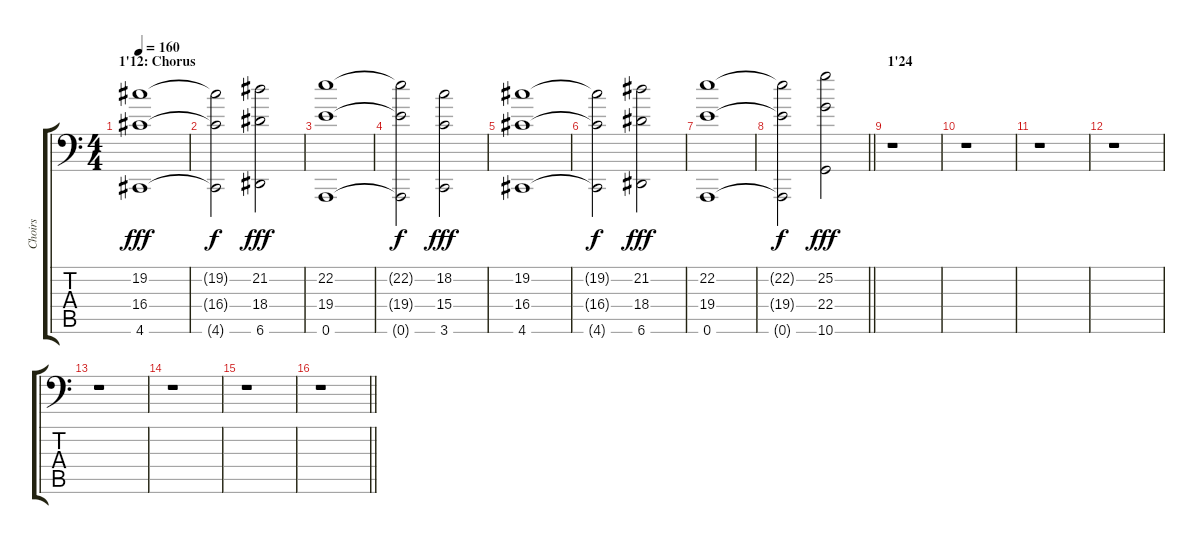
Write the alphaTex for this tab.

\track ("Choirs" "Choirs") {instrument choiraahs}
\staff {score tabs}
\tuning (B3 Gb3 D3 A2 E2 A1) {hide}
\ts (4 4)
\section ("" "1'12: Chorus")
\tempo 160
\clef f4
\ks c
(19.2 16.4 4.6).1{dy fff} |
(19.2{t} 16.4{t} 4.6{t}).2{dy f} (21.2 18.4 6.6).2{dy fff} |
(22.2 19.4 0.6).1 |
(22.2{t} 19.4{t} 0.6{t}).2{dy f} (18.2 15.4 3.6).2{dy fff} |
(19.2 16.4 4.6).1 |
(19.2{t} 16.4{t} 4.6{t}).2{dy f} (21.2 18.4 6.6).2{dy fff} |
(22.2 19.4 0.6).1 |
\barLineRight lightlight
(22.2{t} 19.4{t} 0.6{t}).2{dy f} (25.2 22.4 10.6).2{dy fff} |
\section ("" "1'24")
r.1 |
r.1 |
r.1 |
r.1 |
r.1 |
r.1 |
r.1 |
\barLineRight lightlight
r.1
